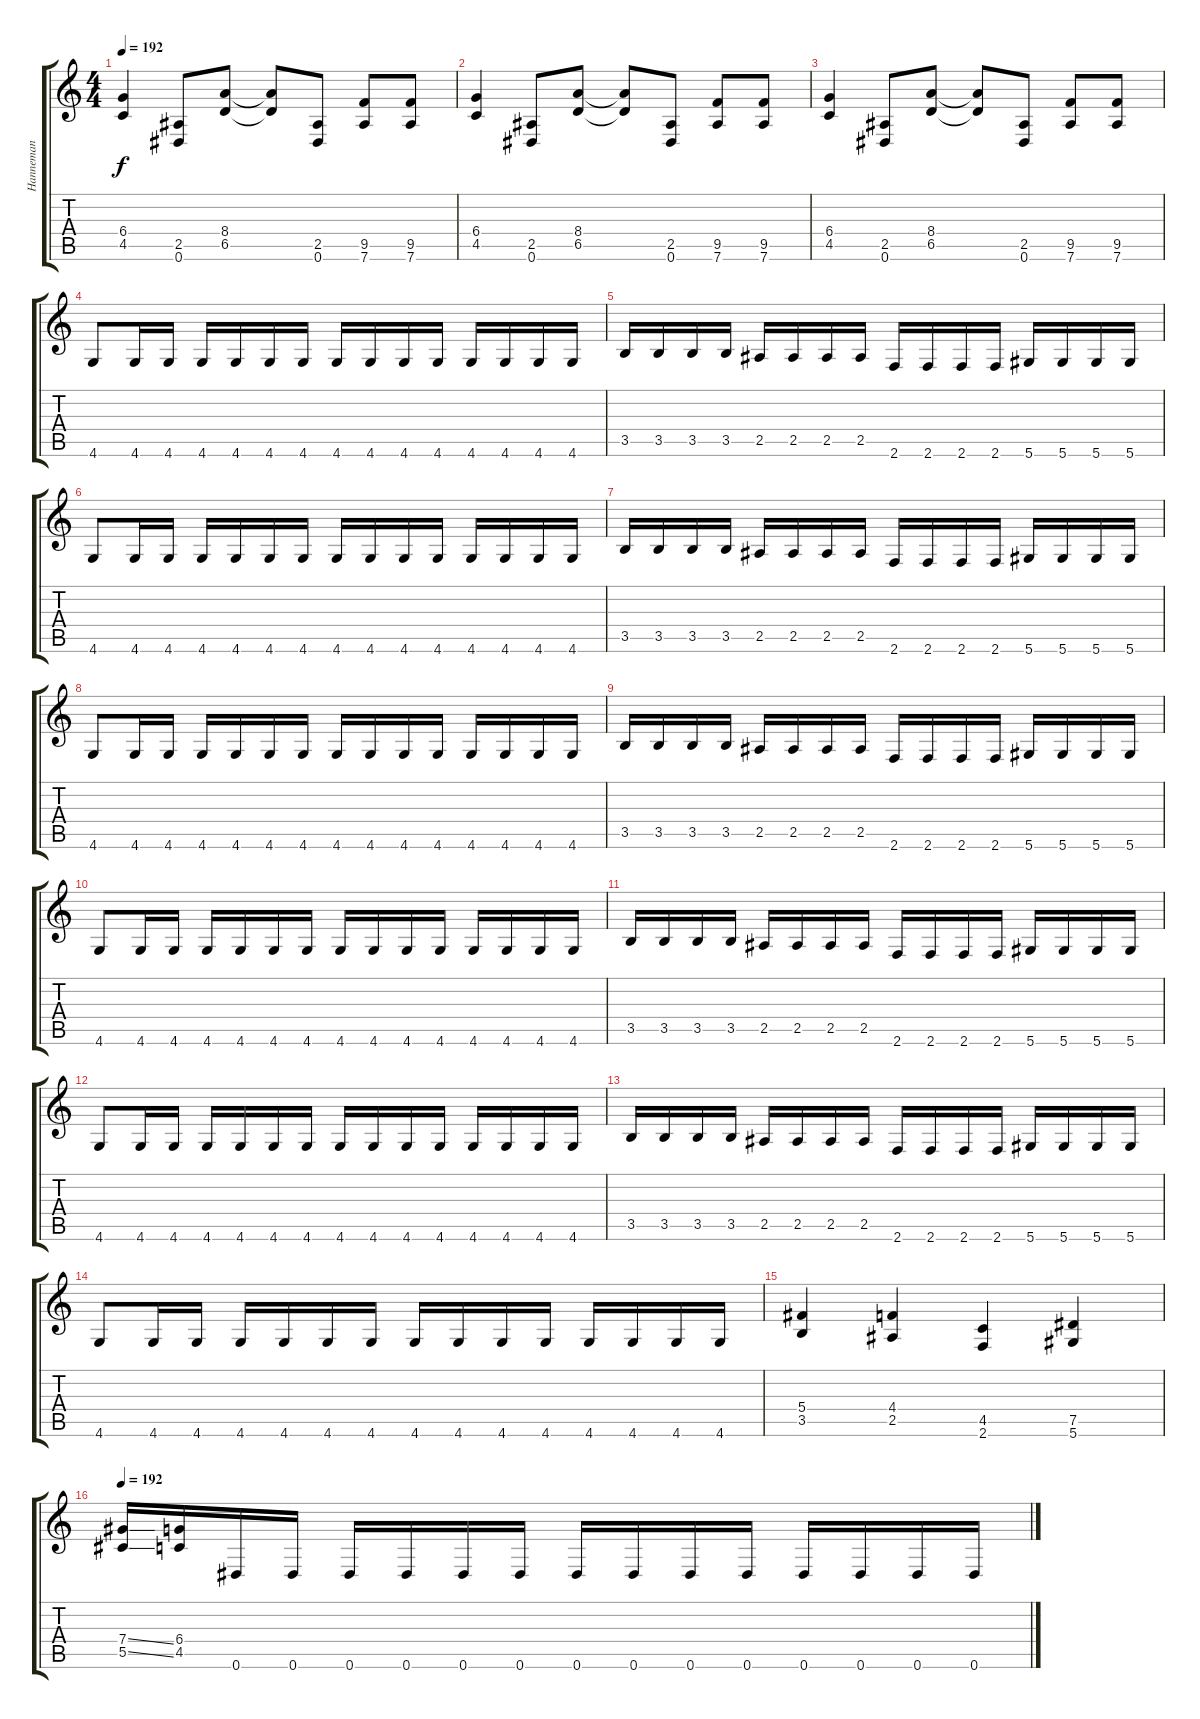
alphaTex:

\track ("Hanneman" "Hanneman") {instrument distortionguitar}
\staff {score tabs}
\tuning (Eb4 Bb3 Gb3 Db3 Ab2 Eb2) {hide}
\ts (4 4)
\tempo 192
\clef g2
\ks c
(6.4 4.5).4{dy f} (2.5 0.6).8 (8.4 6.5).8 (8.4{t} 6.5{t}).8 (2.5 0.6).8 (9.5 7.6).8 (9.5 7.6).8 |
(6.4 4.5).4 (2.5 0.6).8 (8.4 6.5).8 (8.4{t} 6.5{t}).8 (2.5 0.6).8 (9.5 7.6).8 (9.5 7.6).8 |
(6.4 4.5).4 (2.5 0.6).8 (8.4 6.5).8 (8.4{t} 6.5{t}).8 (2.5 0.6).8 (9.5 7.6).8 (9.5 7.6).8 |
4.6.8 4.6.16 4.6.16 4.6.16 4.6.16 4.6.16 4.6.16 4.6.16 4.6.16 4.6.16 4.6.16 4.6.16 4.6.16 4.6.16 4.6.16 |
3.5.16 3.5.16 3.5.16 3.5.16 2.5.16 2.5.16 2.5.16 2.5.16 2.6.16 2.6.16 2.6.16 2.6.16 5.6.16 5.6.16 5.6.16 5.6.16 |
4.6.8 4.6.16 4.6.16 4.6.16 4.6.16 4.6.16 4.6.16 4.6.16 4.6.16 4.6.16 4.6.16 4.6.16 4.6.16 4.6.16 4.6.16 |
3.5.16 3.5.16 3.5.16 3.5.16 2.5.16 2.5.16 2.5.16 2.5.16 2.6.16 2.6.16 2.6.16 2.6.16 5.6.16 5.6.16 5.6.16 5.6.16 |
4.6.8 4.6.16 4.6.16 4.6.16 4.6.16 4.6.16 4.6.16 4.6.16 4.6.16 4.6.16 4.6.16 4.6.16 4.6.16 4.6.16 4.6.16 |
3.5.16 3.5.16 3.5.16 3.5.16 2.5.16 2.5.16 2.5.16 2.5.16 2.6.16 2.6.16 2.6.16 2.6.16 5.6.16 5.6.16 5.6.16 5.6.16 |
4.6.8 4.6.16 4.6.16 4.6.16 4.6.16 4.6.16 4.6.16 4.6.16 4.6.16 4.6.16 4.6.16 4.6.16 4.6.16 4.6.16 4.6.16 |
3.5.16 3.5.16 3.5.16 3.5.16 2.5.16 2.5.16 2.5.16 2.5.16 2.6.16 2.6.16 2.6.16 2.6.16 5.6.16 5.6.16 5.6.16 5.6.16 |
4.6.8 4.6.16 4.6.16 4.6.16 4.6.16 4.6.16 4.6.16 4.6.16 4.6.16 4.6.16 4.6.16 4.6.16 4.6.16 4.6.16 4.6.16 |
3.5.16 3.5.16 3.5.16 3.5.16 2.5.16 2.5.16 2.5.16 2.5.16 2.6.16 2.6.16 2.6.16 2.6.16 5.6.16 5.6.16 5.6.16 5.6.16 |
4.6.8 4.6.16 4.6.16 4.6.16 4.6.16 4.6.16 4.6.16 4.6.16 4.6.16 4.6.16 4.6.16 4.6.16 4.6.16 4.6.16 4.6.16 |
(5.4 3.5).4 (4.4 2.5).4 (4.5 2.6).4 (7.5 5.6).4 |
\tempo 192
(7.4{ss} 5.5{ss}).16 (6.4 4.5).16 0.6.16 0.6.16 0.6.16 0.6.16 0.6.16 0.6.16 0.6.16 0.6.16 0.6.16 0.6.16 0.6.16 0.6.16 0.6.16 0.6.16
